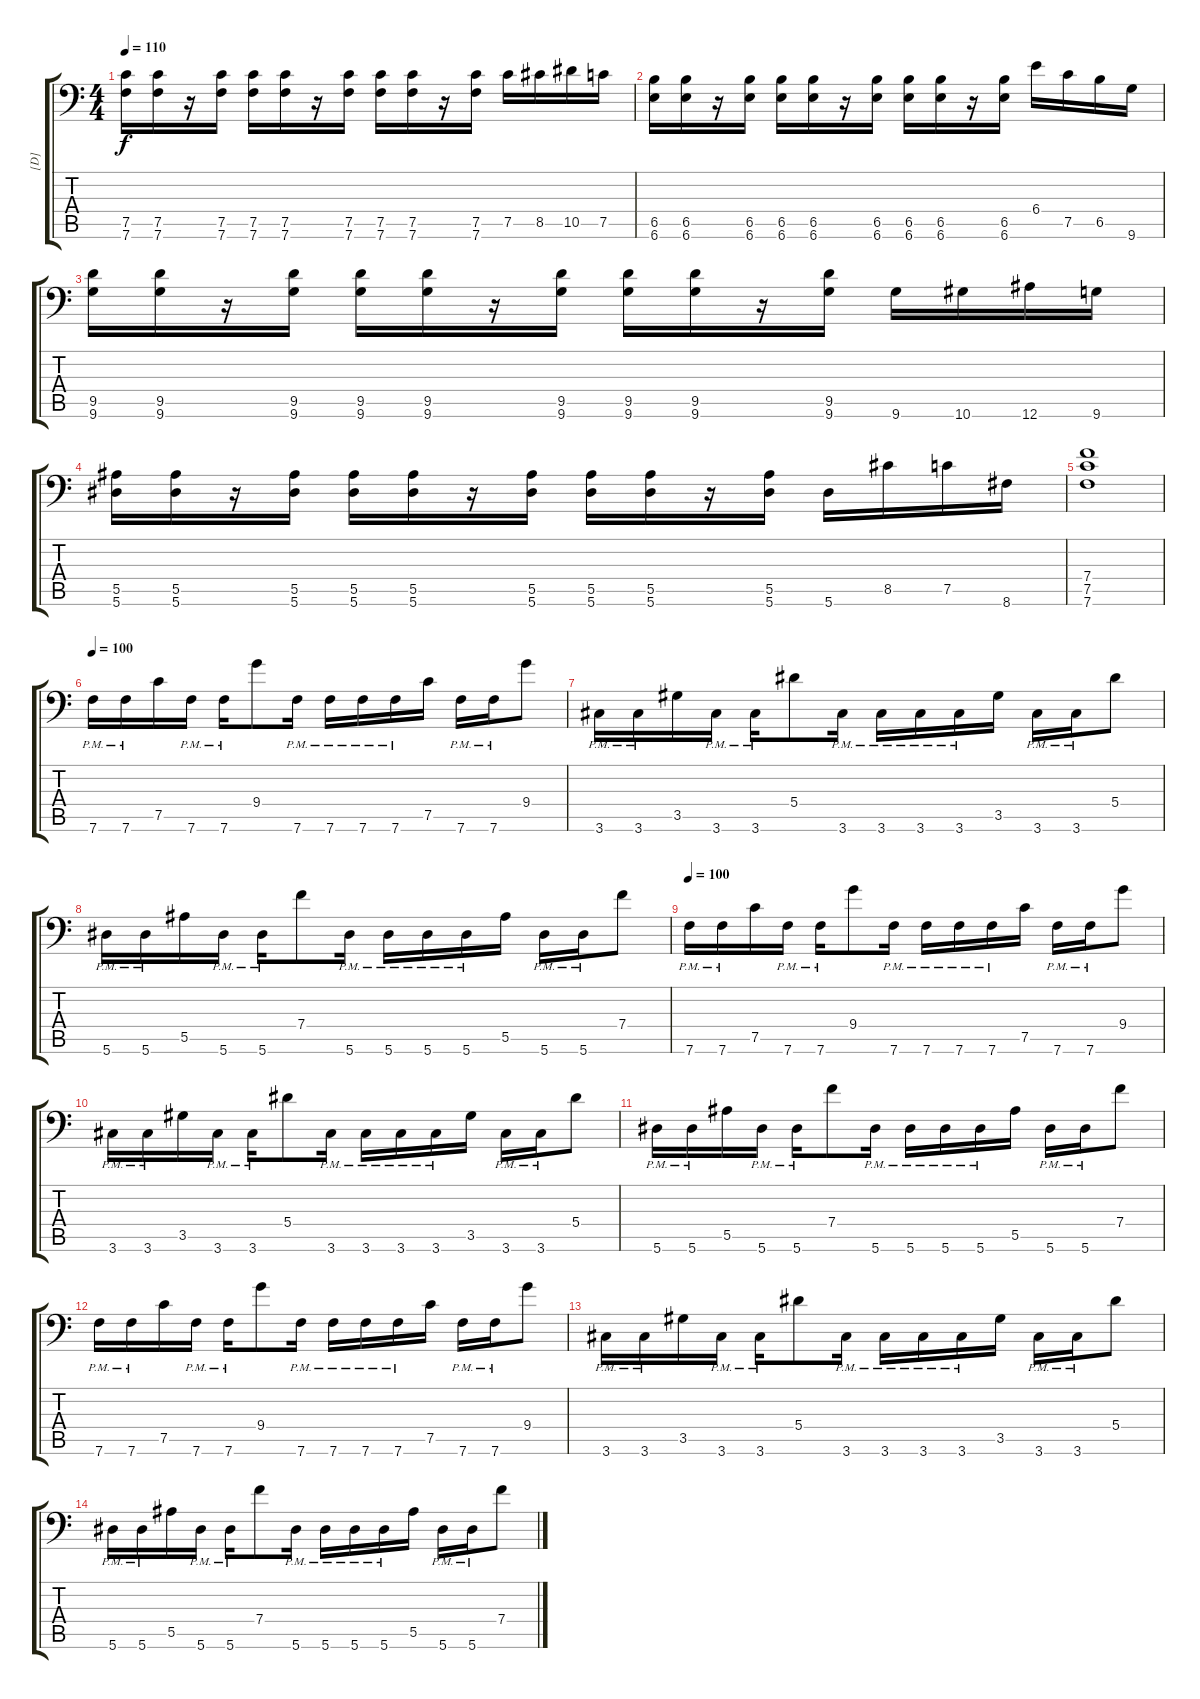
\track ("[D]" "[D]") {instrument distortionguitar}
\staff {score tabs}
\tuning (C4 G3 Eb3 Bb2 F2 Bb1) {hide}
\ts (4 4)
\tempo 110
\clef f4
\ks c
(7.5 7.6).16{dy f} (7.5 7.6).16 r.16 (7.5 7.6).16 (7.5 7.6).16 (7.5 7.6).16 r.16 (7.5 7.6).16 (7.5 7.6).16 (7.5 7.6).16 r.16 (7.5 7.6).16 7.5.16 8.5.16 10.5.16 7.5.16 |
(6.5 6.6).16 (6.5 6.6).16 r.16 (6.5 6.6).16 (6.5 6.6).16 (6.5 6.6).16 r.16 (6.5 6.6).16 (6.5 6.6).16 (6.5 6.6).16 r.16 (6.5 6.6).16 6.4.16 7.5.16 6.5.16 9.6.16 |
(9.5 9.6).16 (9.5 9.6).16 r.16 (9.5 9.6).16 (9.5 9.6).16 (9.5 9.6).16 r.16 (9.5 9.6).16 (9.5 9.6).16 (9.5 9.6).16 r.16 (9.5 9.6).16 9.6.16 10.6.16 12.6.16 9.6.16 |
(5.5 5.6).16 (5.5 5.6).16 r.16 (5.5 5.6).16 (5.5 5.6).16 (5.5 5.6).16 r.16 (5.5 5.6).16 (5.5 5.6).16 (5.5 5.6).16 r.16 (5.5 5.6).16 5.6.16 8.5.16 7.5.16 8.6.16 |
(7.4 7.5 7.6).1 |
\tempo 100
7.6{pm}.16 7.6{pm}.16 7.5.16 7.6{pm}.16 7.6{pm}.16 9.4.8 7.6{pm}.16 7.6{pm}.16 7.6{pm}.16 7.6{pm}.16 7.5.16 7.6{pm}.16 7.6{pm}.16 9.4.8 |
3.6{pm}.16 3.6{pm}.16 3.5.16 3.6{pm}.16 3.6{pm}.16 5.4.8 3.6{pm}.16 3.6{pm}.16 3.6{pm}.16 3.6{pm}.16 3.5.16 3.6{pm}.16 3.6{pm}.16 5.4.8 |
5.6{pm}.16 5.6{pm}.16 5.5.16 5.6{pm}.16 5.6{pm}.16 7.4.8 5.6{pm}.16 5.6{pm}.16 5.6{pm}.16 5.6{pm}.16 5.5.16 5.6{pm}.16 5.6{pm}.16 7.4.8 |
\tempo 100
7.6{pm}.16 7.6{pm}.16 7.5.16 7.6{pm}.16 7.6{pm}.16 9.4.8 7.6{pm}.16 7.6{pm}.16 7.6{pm}.16 7.6{pm}.16 7.5.16 7.6{pm}.16 7.6{pm}.16 9.4.8 |
3.6{pm}.16 3.6{pm}.16 3.5.16 3.6{pm}.16 3.6{pm}.16 5.4.8 3.6{pm}.16 3.6{pm}.16 3.6{pm}.16 3.6{pm}.16 3.5.16 3.6{pm}.16 3.6{pm}.16 5.4.8 |
5.6{pm}.16 5.6{pm}.16 5.5.16 5.6{pm}.16 5.6{pm}.16 7.4.8 5.6{pm}.16 5.6{pm}.16 5.6{pm}.16 5.6{pm}.16 5.5.16 5.6{pm}.16 5.6{pm}.16 7.4.8 |
7.6{pm}.16 7.6{pm}.16 7.5.16 7.6{pm}.16 7.6{pm}.16 9.4.8 7.6{pm}.16 7.6{pm}.16 7.6{pm}.16 7.6{pm}.16 7.5.16 7.6{pm}.16 7.6{pm}.16 9.4.8 |
3.6{pm}.16 3.6{pm}.16 3.5.16 3.6{pm}.16 3.6{pm}.16 5.4.8 3.6{pm}.16 3.6{pm}.16 3.6{pm}.16 3.6{pm}.16 3.5.16 3.6{pm}.16 3.6{pm}.16 5.4.8 |
5.6{pm}.16 5.6{pm}.16 5.5.16 5.6{pm}.16 5.6{pm}.16 7.4.8 5.6{pm}.16 5.6{pm}.16 5.6{pm}.16 5.6{pm}.16 5.5.16 5.6{pm}.16 5.6{pm}.16 7.4.8
